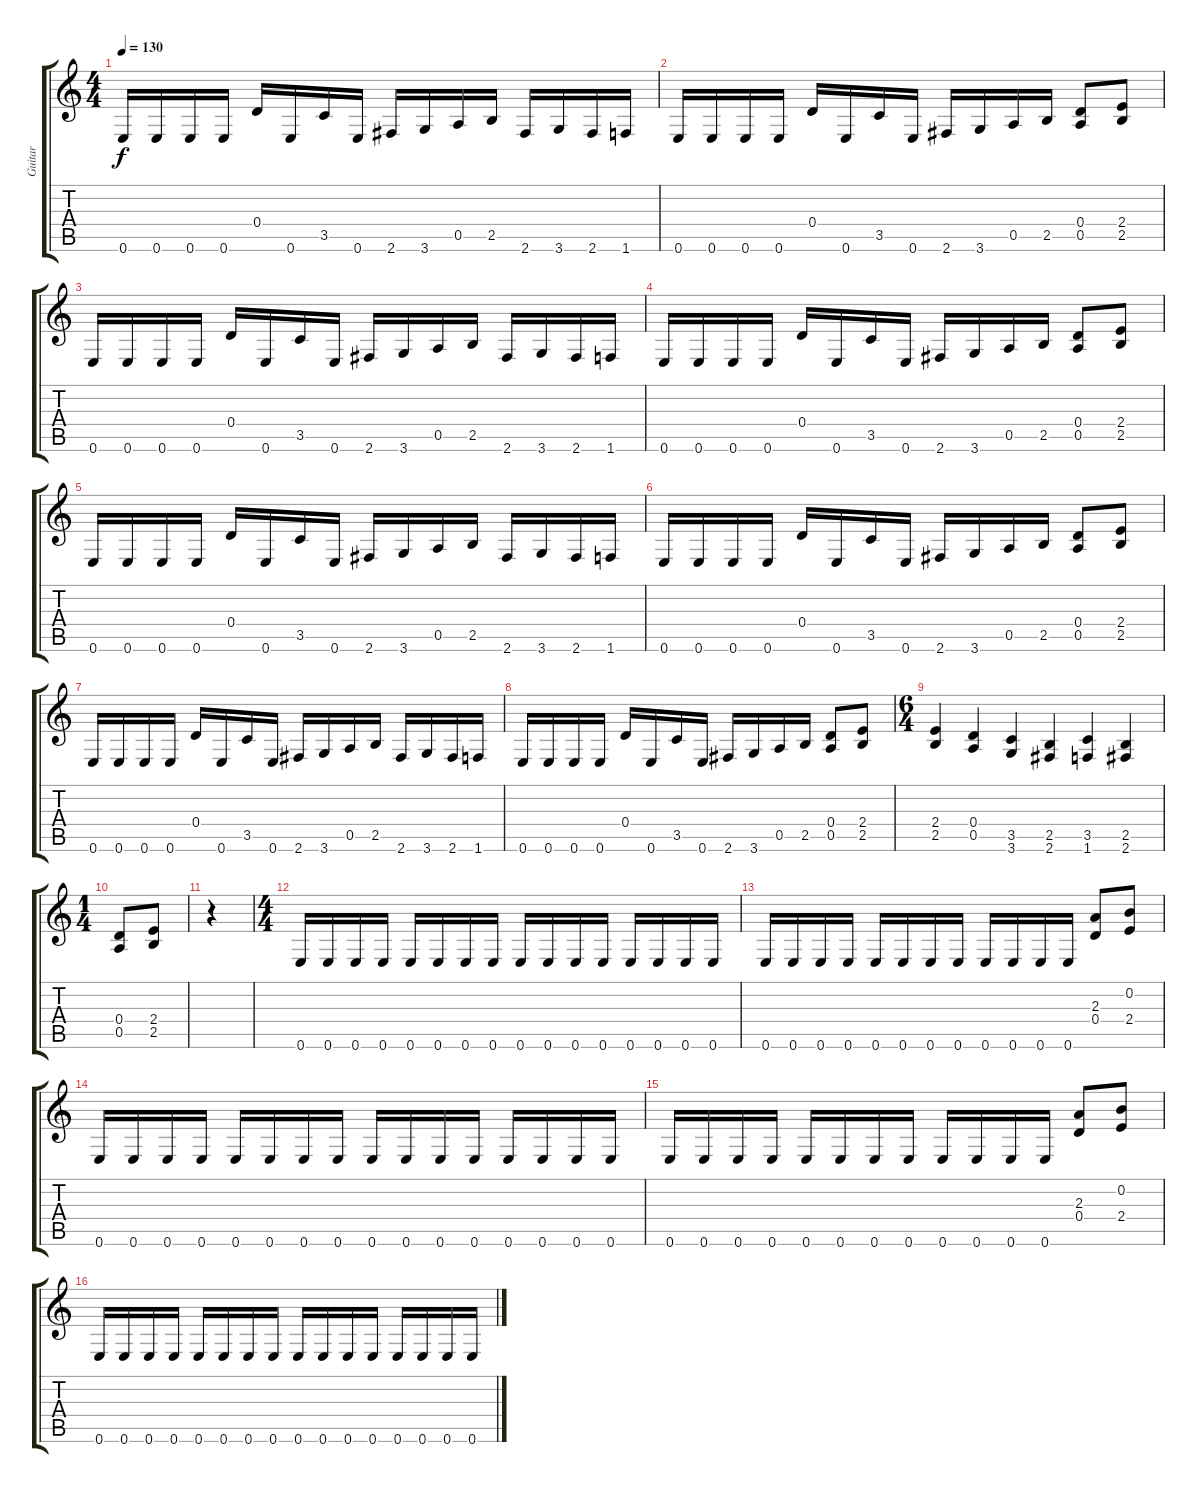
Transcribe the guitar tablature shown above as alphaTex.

\track ("Guitar" "Guitar") {instrument distortionguitar}
\staff {score tabs}
\tuning (E4 B3 G3 D3 A2 E2) {hide}
\ts (4 4)
\tempo 130
\clef g2
\ks c
0.6.16{dy f instrument distortionguitar} 0.6.16 0.6.16 0.6.16 0.4.16 0.6.16 3.5.16 0.6.16 2.6.16 3.6.16 0.5.16 2.5.16 2.6.16 3.6.16 2.6.16 1.6.16 |
0.6.16 0.6.16 0.6.16 0.6.16 0.4.16 0.6.16 3.5.16 0.6.16 2.6.16 3.6.16 0.5.16 2.5.16 (0.4 0.5).8 (2.4 2.5).8 |
0.6.16 0.6.16 0.6.16 0.6.16 0.4.16 0.6.16 3.5.16 0.6.16 2.6.16 3.6.16 0.5.16 2.5.16 2.6.16 3.6.16 2.6.16 1.6.16 |
0.6.16 0.6.16 0.6.16 0.6.16 0.4.16 0.6.16 3.5.16 0.6.16 2.6.16 3.6.16 0.5.16 2.5.16 (0.4 0.5).8 (2.4 2.5).8 |
0.6.16 0.6.16 0.6.16 0.6.16 0.4.16 0.6.16 3.5.16 0.6.16 2.6.16 3.6.16 0.5.16 2.5.16 2.6.16 3.6.16 2.6.16 1.6.16 |
0.6.16 0.6.16 0.6.16 0.6.16 0.4.16 0.6.16 3.5.16 0.6.16 2.6.16 3.6.16 0.5.16 2.5.16 (0.4 0.5).8 (2.4 2.5).8 |
0.6.16 0.6.16 0.6.16 0.6.16 0.4.16 0.6.16 3.5.16 0.6.16 2.6.16 3.6.16 0.5.16 2.5.16 2.6.16 3.6.16 2.6.16 1.6.16 |
0.6.16 0.6.16 0.6.16 0.6.16 0.4.16 0.6.16 3.5.16 0.6.16 2.6.16 3.6.16 0.5.16 2.5.16 (0.4 0.5).8 (2.4 2.5).8 |
\ts (6 4)
(2.4 2.5).4 (0.4 0.5).4 (3.5 3.6).4 (2.5 2.6).4 (3.5 1.6).4 (2.5 2.6).4 |
\ts (1 4)
(0.4 0.5).8 (2.4 2.5).8 |
r.4 |
\ts (4 4)
0.6.16 0.6.16 0.6.16 0.6.16 0.6.16 0.6.16 0.6.16 0.6.16 0.6.16 0.6.16 0.6.16 0.6.16 0.6.16 0.6.16 0.6.16 0.6.16 |
0.6.16 0.6.16 0.6.16 0.6.16 0.6.16 0.6.16 0.6.16 0.6.16 0.6.16 0.6.16 0.6.16 0.6.16 (2.3 0.4).8 (0.2 2.4).8 |
0.6.16 0.6.16 0.6.16 0.6.16 0.6.16 0.6.16 0.6.16 0.6.16 0.6.16 0.6.16 0.6.16 0.6.16 0.6.16 0.6.16 0.6.16 0.6.16 |
0.6.16 0.6.16 0.6.16 0.6.16 0.6.16 0.6.16 0.6.16 0.6.16 0.6.16 0.6.16 0.6.16 0.6.16 (2.3 0.4).8 (0.2 2.4).8 |
0.6.16 0.6.16 0.6.16 0.6.16 0.6.16 0.6.16 0.6.16 0.6.16 0.6.16 0.6.16 0.6.16 0.6.16 0.6.16 0.6.16 0.6.16 0.6.16
